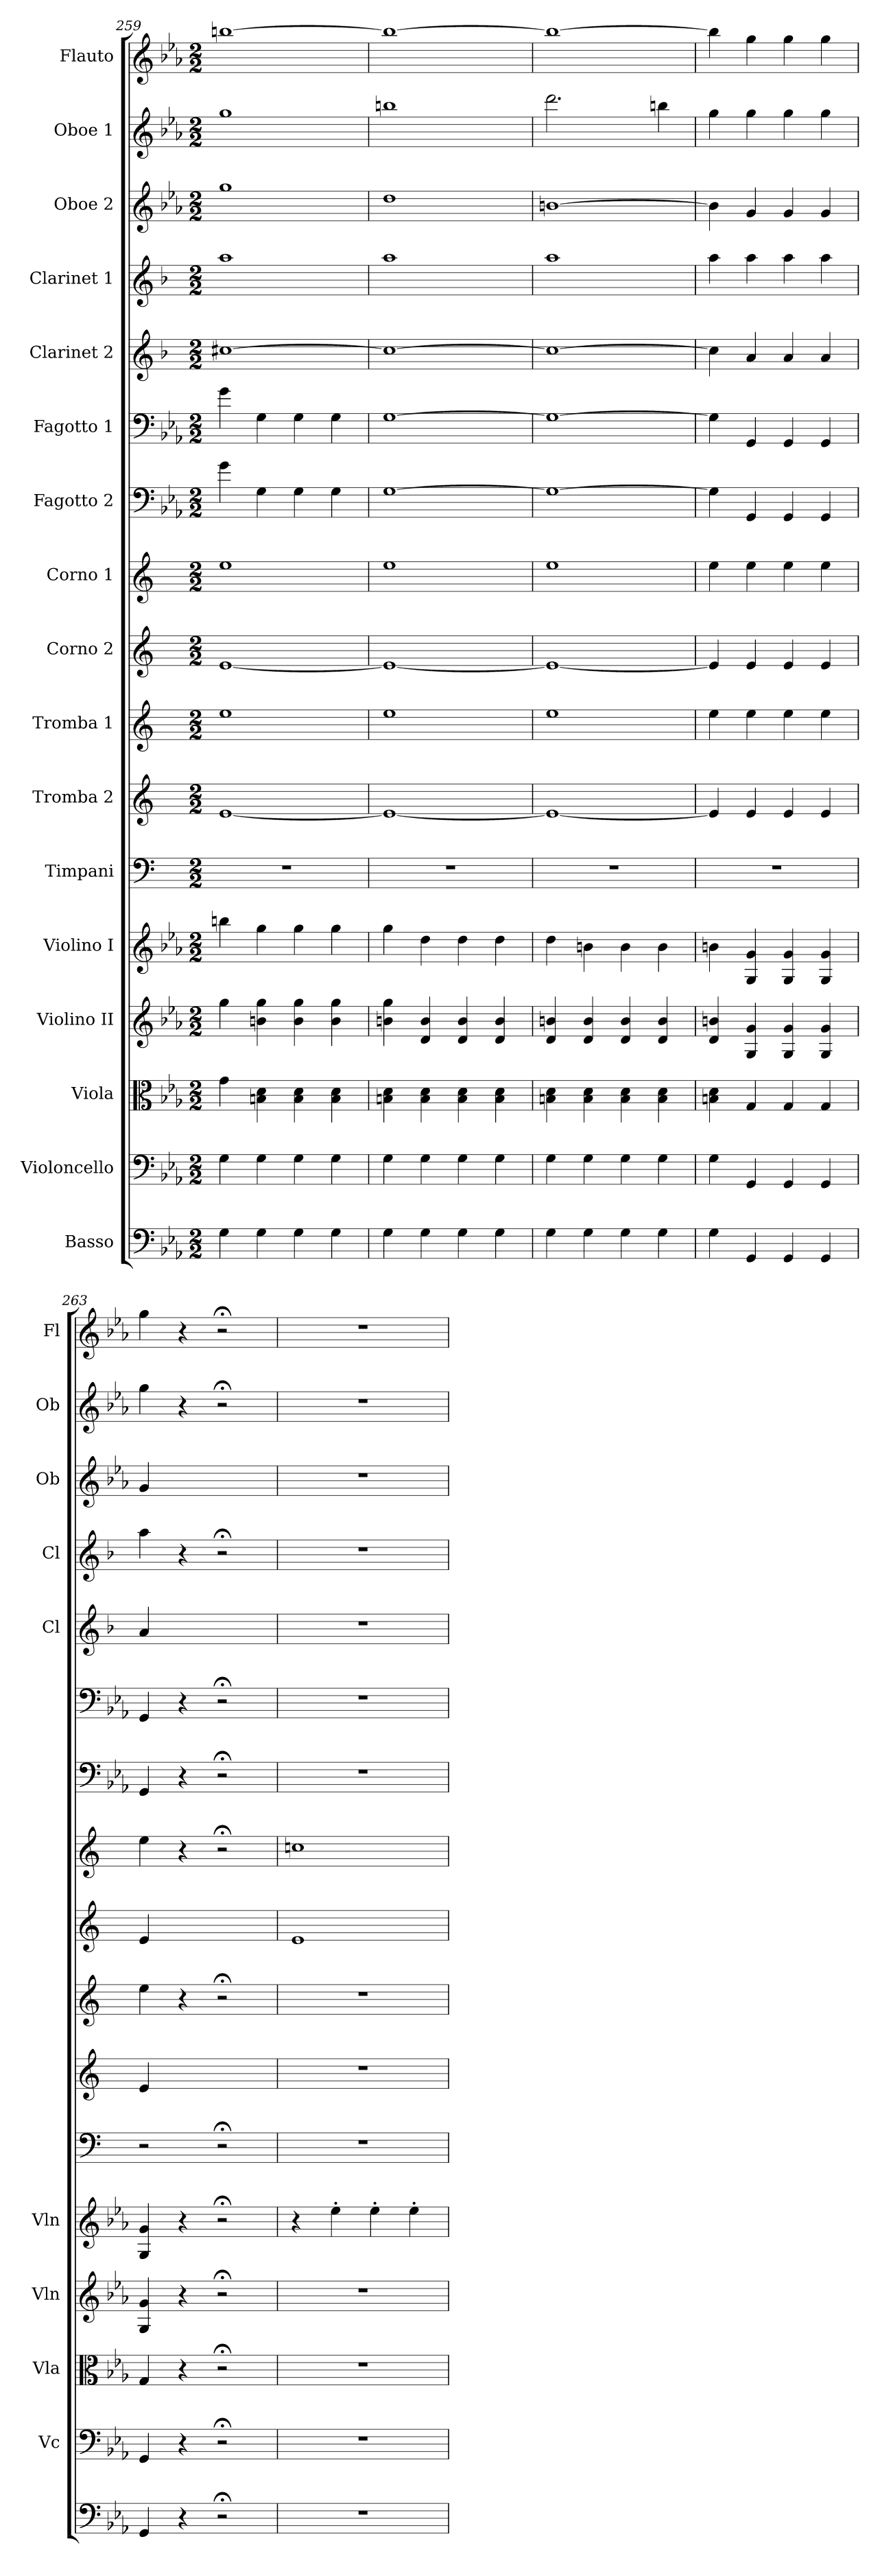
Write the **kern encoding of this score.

**kern	**kern	**kern	**kern	**kern	**kern	**kern	**kern	**kern	**kern	**kern	**kern	**kern	**kern	**kern	**kern	**kern
*part17	*part16	*part15	*part14	*part13	*part12	*part11	*part10	*part9	*part8	*part7	*part6	*part5	*part4	*part3	*part2	*part1
*staff17	*staff16	*staff15	*staff14	*staff13	*staff12	*staff11	*staff10	*staff9	*staff8	*staff7	*staff6	*staff5	*staff4	*staff3	*staff2	*staff1
*I"Basso	*I"Violoncello	*I"Viola	*I"Violino II	*I"Violino I	*I"Timpani	*I"Tromba 2	*I"Tromba 1	*I"Corno 2	*I"Corno 1	*I"Fagotto 2	*I"Fagotto 1	*I"Clarinet 2	*I"Clarinet 1	*I"Oboe 2	*I"Oboe 1	*I"Flauto
*	*I'Vc	*I'Vla	*I'Vln	*I'Vln	*	*	*	*	*	*	*	*I'Cl	*I'Cl	*I'Ob	*I'Ob	*I'Fl
*clefF4	*clefF4	*clefC3	*clefG2	*clefG2	*clefF4	*clefG2	*clefG2	*clefG2	*clefG2	*clefF4	*clefF4	*clefG2	*clefG2	*clefG2	*clefG2	*clefG2
*ITrd7c12	*	*	*	*	*	*ITrd-2c-3	*ITrd-2c-3	*ITrd5c9	*ITrd5c9	*	*	*ITrd1c2	*ITrd1c2	*	*	*
*k[b-e-a-]	*k[b-e-a-]	*k[b-e-a-]	*k[b-e-a-]	*k[b-e-a-]	*	*	*	*	*	*k[b-e-a-]	*k[b-e-a-]	*k[b-e-a-]	*k[b-e-a-]	*k[b-e-a-]	*k[b-e-a-]	*k[b-e-a-]
*M2/2	*M2/2	*M2/2	*M2/2	*M2/2	*M2/2	*M2/2	*M2/2	*M2/2	*M2/2	*M2/2	*M2/2	*M2/2	*M2/2	*M2/2	*M2/2	*M2/2
=259	=259	=259	=259	=259	=259	=259	=259	=259	=259	=259	=259	=259	=259	=259	=259	=259
4GG	4G	4g	4gg	4bbn	1r	[1g	1gg	[1G	1g	4g	4g	[1bn	1gg	1gg	1gg	[1bbn
4GG	4G	4Bn 4d	4bn 4gg	4gg	.	.	.	.	.	4G	4G	.	.	.	.	.
4GG	4G	4B 4d	4b 4gg	4gg	.	.	.	.	.	4G	4G	.	.	.	.	.
4GG	4G	4B 4d	4b 4gg	4gg	.	.	.	.	.	4G	4G	.	.	.	.	.
=260	=260	=260	=260	=260	=260	=260	=260	=260	=260	=260	=260	=260	=260	=260	=260	=260
4GG	4G	4Bn 4d	4bn 4gg	4gg	1r	1g_	1gg	1G_	1g	[1G	[1G	1b_	1gg	1dd	1bbn	1bb_
4GG	4G	4B 4d	4d 4b	4dd	.	.	.	.	.	.	.	.	.	.	.	.
4GG	4G	4B 4d	4d 4b	4dd	.	.	.	.	.	.	.	.	.	.	.	.
4GG	4G	4B 4d	4d 4b	4dd	.	.	.	.	.	.	.	.	.	.	.	.
=261	=261	=261	=261	=261	=261	=261	=261	=261	=261	=261	=261	=261	=261	=261	=261	=261
4GG	4G	4Bn 4d	4d 4bn	4dd	1r	1g_	1gg	1G_	1g	1G_	1G_	1b_	1gg	[1bn	2.ddd	1bb_
4GG	4G	4B 4d	4d 4b	4bn	.	.	.	.	.	.	.	.	.	.	.	.
4GG	4G	4B 4d	4d 4b	4b	.	.	.	.	.	.	.	.	.	.	.	.
4GG	4G	4B 4d	4d 4b	4b	.	.	.	.	.	.	.	.	.	.	4bbn	.
=262	=262	=262	=262	=262	=262	=262	=262	=262	=262	=262	=262	=262	=262	=262	=262	=262
4GG	4G	4Bn 4d	4d 4bn	4bn	1r	4g]	4gg	4G]	4g	4G]	4G]	4b]	4gg	4b]	4gg	4bb]
4GGG	4GG	4G	4G 4g	4G 4g	.	4g	4gg	4G	4g	4GG	4GG	4g	4gg	4g	4gg	4gg
4GGG	4GG	4G	4G 4g	4G 4g	.	4g	4gg	4G	4g	4GG	4GG	4g	4gg	4g	4gg	4gg
4GGG	4GG	4G	4G 4g	4G 4g	.	4g	4gg	4G	4g	4GG	4GG	4g	4gg	4g	4gg	4gg
=263	=263	=263	=263	=263	=263	=263	=263	=263	=263	=263	=263	=263	=263	=263	=263	=263
4GGG	4GG	4G	4G 4g	4G 4g	2r	4g	4gg	4G	4g	4GG	4GG	4g	4gg	4g	4gg	4gg
4r	4r	4r	4r	4r	.	4ryy	4r	4ryy	4r	4r	4r	4ryy	4r	4ryy	4r	4r
2r;<	2r;<	2r;<	2r;<	2r;<	2r;<	2ryy	2r;<	2ryy	2r;<	2r;<	2r;<	2ryy	2r;<	2ryy	2r;<	2r;<
=264	=264	=264	=264	=264	=264	=264	=264	=264	=264	=264	=264	=264	=264	=264	=264	=264
1r	1r	1r	1r	4r	1r	1r	1r	1G	1e-X	1r	1r	1r	1r	1r	1r	1r
.	.	.	.	4ee-'	.	.	.	.	.	.	.	.	.	.	.	.
.	.	.	.	4ee-'	.	.	.	.	.	.	.	.	.	.	.	.
.	.	.	.	4ee-'	.	.	.	.	.	.	.	.	.	.	.	.
=	=	=	=	=	=	=	=	=	=	=	=	=	=	=	=	=
*-	*-	*-	*-	*-	*-	*-	*-	*-	*-	*-	*-	*-	*-	*-	*-	*-
